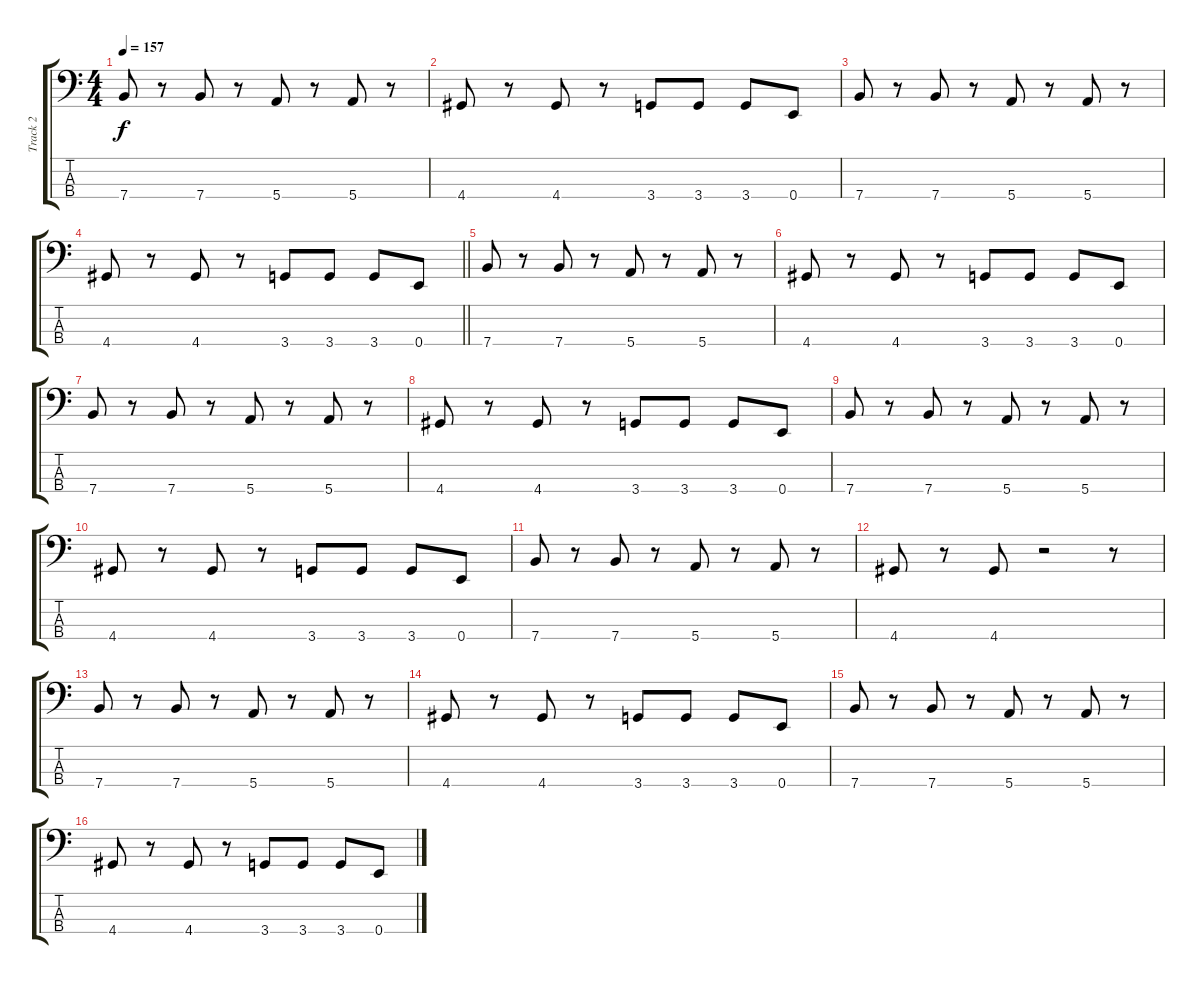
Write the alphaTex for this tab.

\track ("Track 2" "Track 2") {instrument electricbasspick}
\staff {score tabs}
\tuning (G2 D2 A1 E1) {hide}
\ts (4 4)
\tempo 157
\clef f4
\ks c
7.4.8{dy f} r.8 7.4.8 r.8 5.4.8 r.8 5.4.8 r.8 |
4.4.8 r.8 4.4.8 r.8 3.4.8 3.4.8 3.4.8 0.4.8 |
7.4.8 r.8 7.4.8 r.8 5.4.8 r.8 5.4.8 r.8 |
\barLineRight lightlight
4.4.8 r.8 4.4.8 r.8 3.4.8 3.4.8 3.4.8 0.4.8 |
7.4.8 r.8 7.4.8 r.8 5.4.8 r.8 5.4.8 r.8 |
4.4.8 r.8 4.4.8 r.8 3.4.8 3.4.8 3.4.8 0.4.8 |
7.4.8 r.8 7.4.8 r.8 5.4.8 r.8 5.4.8 r.8 |
4.4.8 r.8 4.4.8 r.8 3.4.8 3.4.8 3.4.8 0.4.8 |
7.4.8 r.8 7.4.8 r.8 5.4.8 r.8 5.4.8 r.8 |
4.4.8 r.8 4.4.8 r.8 3.4.8 3.4.8 3.4.8 0.4.8 |
7.4.8 r.8 7.4.8 r.8 5.4.8 r.8 5.4.8 r.8 |
4.4.8 r.8 4.4.8 r.2 r.8 |
7.4.8 r.8 7.4.8 r.8 5.4.8 r.8 5.4.8 r.8 |
4.4.8 r.8 4.4.8 r.8 3.4.8 3.4.8 3.4.8 0.4.8 |
7.4.8 r.8 7.4.8 r.8 5.4.8 r.8 5.4.8 r.8 |
4.4.8 r.8 4.4.8 r.8 3.4.8 3.4.8 3.4.8 0.4.8
